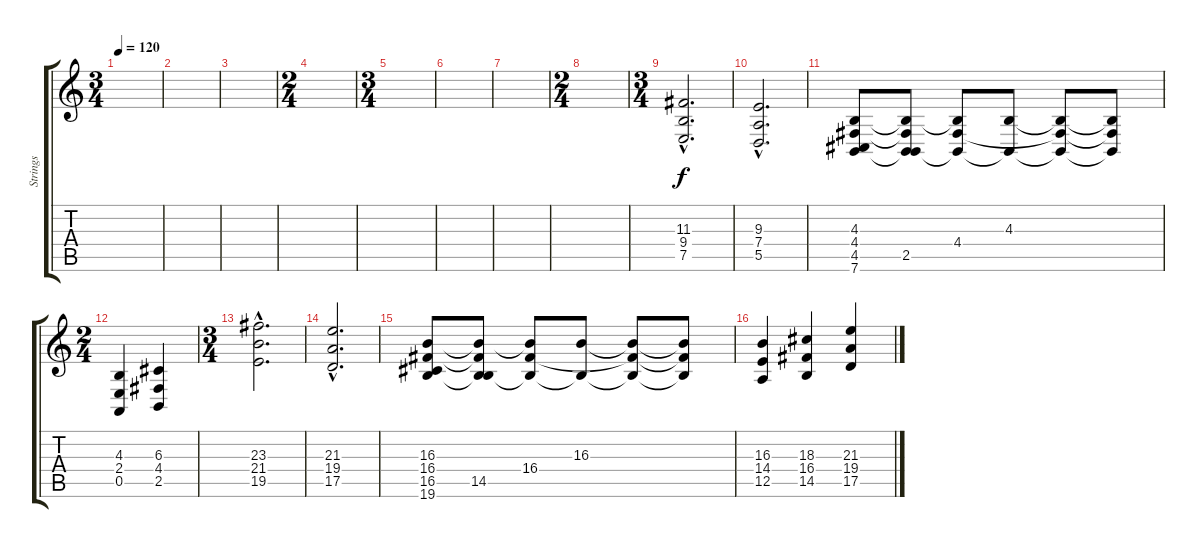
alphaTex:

\track ("Strings" "Strings") {instrument stringensemble1}
\staff {score tabs}
\tuning (E4 B3 G3 D3 A2 E2) {hide}
\ts (3 4)
\tempo 120
\clef g2
\ks c
|
|
|
\ts (2 4)
|
\ts (3 4)
|
|
|
\ts (2 4)
|
\ts (3 4)
(11.3{hac} 9.4{hac} 7.5{hac}).2{d} |
(9.3{hac} 7.4{hac} 5.5{hac}).2{d} |
(4.3 4.4 4.5 7.6).8 (4.3{t} 4.4{t} 2.5 7.6{t}).8 (4.3{t} 4.4 7.6{t}).8 (4.3 7.6{t}).8 (4.3{t} 4.4{t} 7.6{t}).8 (4.3{t} 4.4{t} 7.6{t}).8 |
\ts (2 4)
(4.3 2.4 0.5).4 (6.3 4.4 2.5).4 |
\ts (3 4)
(23.3{hac} 21.4{hac} 19.5{hac}).2{d} |
(21.3{hac} 19.4{hac} 17.5{hac}).2{d} |
(16.3 16.4 16.5 19.6).8 (16.3{t} 16.4{t} 14.5 19.6{t}).8 (16.3{t} 16.4 19.6{t}).8 (16.3 19.6{t}).8 (16.3{t} 16.4{t} 19.6{t}).8 (16.3{t} 16.4{t} 19.6{t}).8 |
(16.3 14.4 12.5).4 (18.3 16.4 14.5).4 (21.3 19.4 17.5).4
